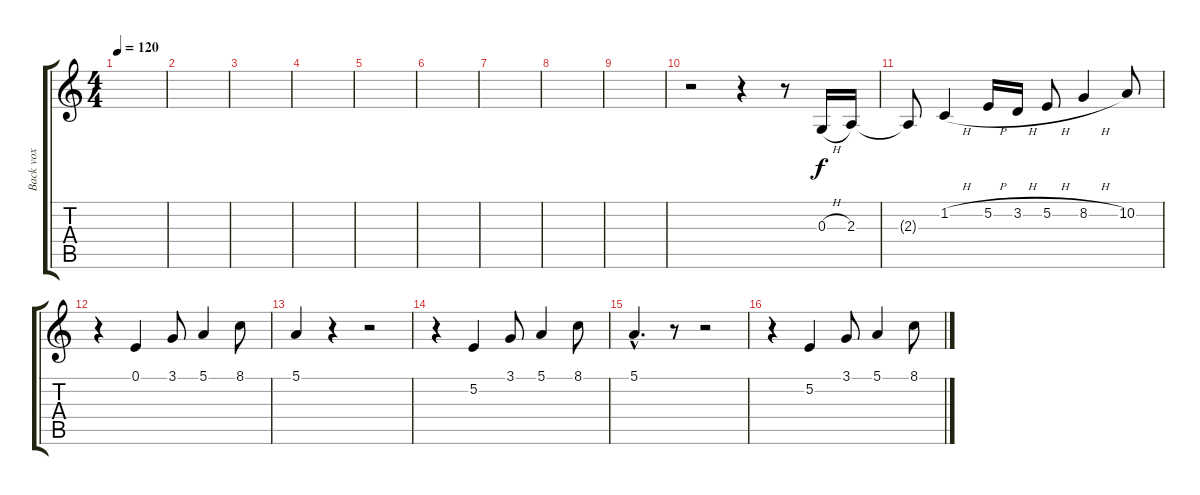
\track ("Back vox" "Back vox") {instrument tenorsax}
\staff {score tabs}
\tuning (E4 B3 G3 D3 A2 E2) {hide}
\ts (4 4)
\tempo 120
\clef g2
\ks c
|
|
|
|
|
|
|
|
|
r.2 r.4 r.8 0.3{h}.16 2.3.16 |
2.3{t}.8 1.2{h}.4 5.2{h}.16 3.2{h}.16 5.2{h}.8 8.2{h}.4 10.2.8 |
r.4 0.1.4 3.1.8 5.1.4 8.1.8 |
5.1.4 r.4 r.2 |
r.4 5.2.4 3.1.8 5.1.4 8.1.8 |
5.1{hac}.4{d} r.8 r.2 |
r.4 5.2.4 3.1.8 5.1.4 8.1.8
